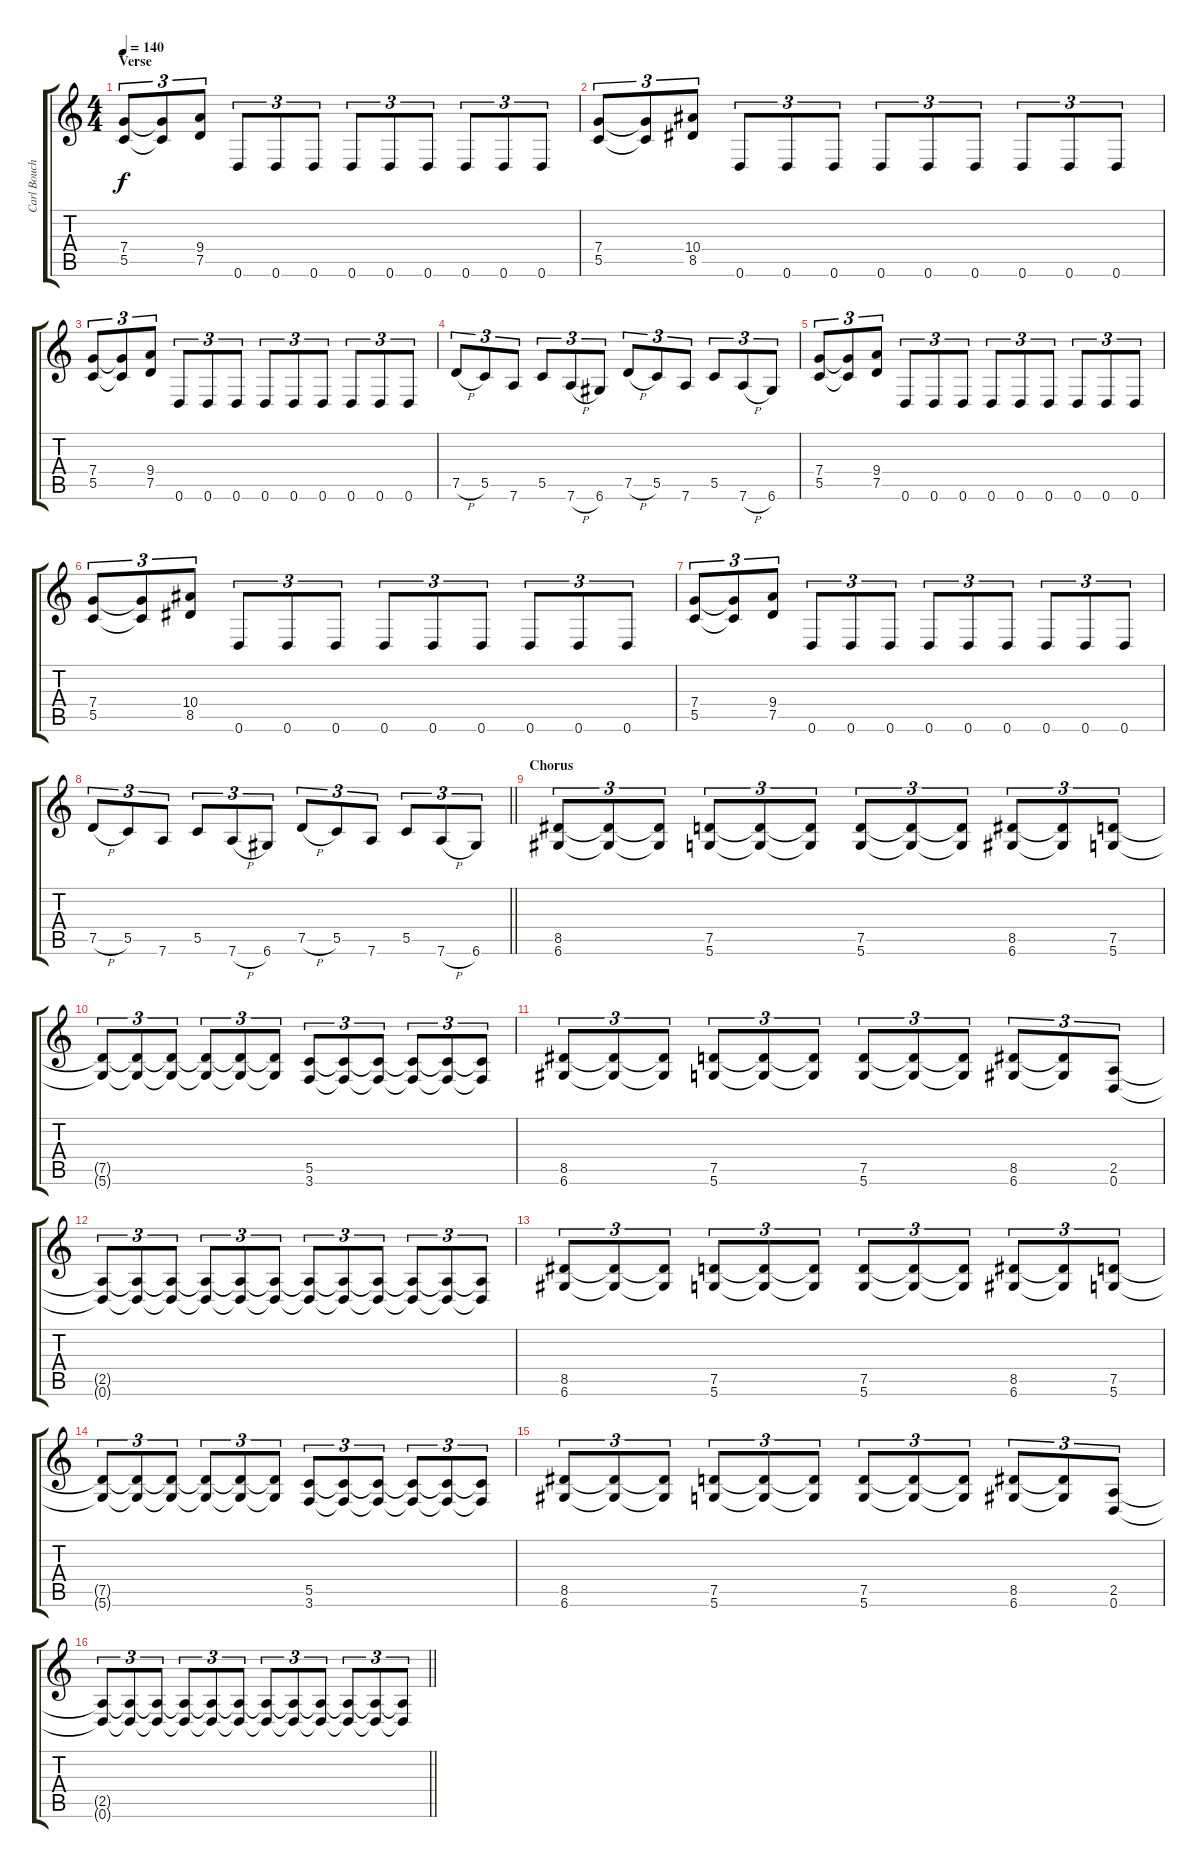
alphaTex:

\track ("Carl Bouchard" "Carl Bouch") {instrument distortionguitar}
\staff {score tabs}
\tuning (D4 A3 F3 C3 G2 D2) {hide}
\ts (4 4)
\section ("" "Verse")
\tempo 140
\clef g2
\ks c
(7.4 5.5).8{tu (3 2) dy f} (7.4{t} 5.5{t}).8{tu (3 2)} (9.4 7.5).8{tu (3 2)} 0.6.8{tu (3 2)} 0.6.8{tu (3 2)} 0.6.8{tu (3 2)} 0.6.8{tu (3 2)} 0.6.8{tu (3 2)} 0.6.8{tu (3 2)} 0.6.8{tu (3 2)} 0.6.8{tu (3 2)} 0.6.8{tu (3 2)} |
(7.4 5.5).8{tu (3 2)} (7.4{t} 5.5{t}).8{tu (3 2)} (10.4 8.5).8{tu (3 2)} 0.6.8{tu (3 2)} 0.6.8{tu (3 2)} 0.6.8{tu (3 2)} 0.6.8{tu (3 2)} 0.6.8{tu (3 2)} 0.6.8{tu (3 2)} 0.6.8{tu (3 2)} 0.6.8{tu (3 2)} 0.6.8{tu (3 2)} |
(7.4 5.5).8{tu (3 2)} (7.4{t} 5.5{t}).8{tu (3 2)} (9.4 7.5).8{tu (3 2)} 0.6.8{tu (3 2)} 0.6.8{tu (3 2)} 0.6.8{tu (3 2)} 0.6.8{tu (3 2)} 0.6.8{tu (3 2)} 0.6.8{tu (3 2)} 0.6.8{tu (3 2)} 0.6.8{tu (3 2)} 0.6.8{tu (3 2)} |
7.5{h}.8{tu (3 2)} 5.5.8{tu (3 2)} 7.6.8{tu (3 2)} 5.5.8{tu (3 2)} 7.6{h}.8{tu (3 2)} 6.6.8{tu (3 2)} 7.5{h}.8{tu (3 2)} 5.5.8{tu (3 2)} 7.6.8{tu (3 2)} 5.5.8{tu (3 2)} 7.6{h}.8{tu (3 2)} 6.6.8{tu (3 2)} |
(7.4 5.5).8{tu (3 2)} (7.4{t} 5.5{t}).8{tu (3 2)} (9.4 7.5).8{tu (3 2)} 0.6.8{tu (3 2)} 0.6.8{tu (3 2)} 0.6.8{tu (3 2)} 0.6.8{tu (3 2)} 0.6.8{tu (3 2)} 0.6.8{tu (3 2)} 0.6.8{tu (3 2)} 0.6.8{tu (3 2)} 0.6.8{tu (3 2)} |
(7.4 5.5).8{tu (3 2)} (7.4{t} 5.5{t}).8{tu (3 2)} (10.4 8.5).8{tu (3 2)} 0.6.8{tu (3 2)} 0.6.8{tu (3 2)} 0.6.8{tu (3 2)} 0.6.8{tu (3 2)} 0.6.8{tu (3 2)} 0.6.8{tu (3 2)} 0.6.8{tu (3 2)} 0.6.8{tu (3 2)} 0.6.8{tu (3 2)} |
(7.4 5.5).8{tu (3 2)} (7.4{t} 5.5{t}).8{tu (3 2)} (9.4 7.5).8{tu (3 2)} 0.6.8{tu (3 2)} 0.6.8{tu (3 2)} 0.6.8{tu (3 2)} 0.6.8{tu (3 2)} 0.6.8{tu (3 2)} 0.6.8{tu (3 2)} 0.6.8{tu (3 2)} 0.6.8{tu (3 2)} 0.6.8{tu (3 2)} |
\barLineRight lightlight
7.5{h}.8{tu (3 2)} 5.5.8{tu (3 2)} 7.6.8{tu (3 2)} 5.5.8{tu (3 2)} 7.6{h}.8{tu (3 2)} 6.6.8{tu (3 2)} 7.5{h}.8{tu (3 2)} 5.5.8{tu (3 2)} 7.6.8{tu (3 2)} 5.5.8{tu (3 2)} 7.6{h}.8{tu (3 2)} 6.6.8{tu (3 2)} |
\section ("" "Chorus")
(8.5 6.6).8{tu (3 2)} (8.5{t} 6.6{t}).8{tu (3 2)} (8.5{t} 6.6{t}).8{tu (3 2)} (7.5 5.6).8{tu (3 2)} (7.5{t} 5.6{t}).8{tu (3 2)} (7.5{t} 5.6{t}).8{tu (3 2)} (7.5 5.6).8{tu (3 2)} (7.5{t} 5.6{t}).8{tu (3 2)} (7.5{t} 5.6{t}).8{tu (3 2)} (8.5 6.6).8{tu (3 2)} (8.5{t} 6.6{t}).8{tu (3 2)} (7.5 5.6).8{tu (3 2)} |
(7.5{t} 5.6{t}).8{tu (3 2)} (7.5{t} 5.6{t}).8{tu (3 2)} (7.5{t} 5.6{t}).8{tu (3 2)} (7.5{t} 5.6{t}).8{tu (3 2)} (7.5{t} 5.6{t}).8{tu (3 2)} (7.5{t} 5.6{t}).8{tu (3 2)} (5.5 3.6).8{tu (3 2)} (5.5{t} 3.6{t}).8{tu (3 2)} (5.5{t} 3.6{t}).8{tu (3 2)} (5.5{t} 3.6{t}).8{tu (3 2)} (5.5{t} 3.6{t}).8{tu (3 2)} (5.5{t} 3.6{t}).8{tu (3 2)} |
(8.5 6.6).8{tu (3 2)} (8.5{t} 6.6{t}).8{tu (3 2)} (8.5{t} 6.6{t}).8{tu (3 2)} (7.5 5.6).8{tu (3 2)} (7.5{t} 5.6{t}).8{tu (3 2)} (7.5{t} 5.6{t}).8{tu (3 2)} (7.5 5.6).8{tu (3 2)} (7.5{t} 5.6{t}).8{tu (3 2)} (7.5{t} 5.6{t}).8{tu (3 2)} (8.5 6.6).8{tu (3 2)} (8.5{t} 6.6{t}).8{tu (3 2)} (2.5 0.6).8{tu (3 2)} |
(2.5{t} 0.6{t}).8{tu (3 2)} (2.5{t} 0.6{t}).8{tu (3 2)} (2.5{t} 0.6{t}).8{tu (3 2)} (2.5{t} 0.6{t}).8{tu (3 2)} (2.5{t} 0.6{t}).8{tu (3 2)} (2.5{t} 0.6{t}).8{tu (3 2)} (2.5{t} 0.6{t}).8{tu (3 2)} (2.5{t} 0.6{t}).8{tu (3 2)} (2.5{t} 0.6{t}).8{tu (3 2)} (2.5{t} 0.6{t}).8{tu (3 2)} (2.5{t} 0.6{t}).8{tu (3 2)} (2.5{t} 0.6{t}).8{tu (3 2)} |
(8.5 6.6).8{tu (3 2)} (8.5{t} 6.6{t}).8{tu (3 2)} (8.5{t} 6.6{t}).8{tu (3 2)} (7.5 5.6).8{tu (3 2)} (7.5{t} 5.6{t}).8{tu (3 2)} (7.5{t} 5.6{t}).8{tu (3 2)} (7.5 5.6).8{tu (3 2)} (7.5{t} 5.6{t}).8{tu (3 2)} (7.5{t} 5.6{t}).8{tu (3 2)} (8.5 6.6).8{tu (3 2)} (8.5{t} 6.6{t}).8{tu (3 2)} (7.5 5.6).8{tu (3 2)} |
(7.5{t} 5.6{t}).8{tu (3 2)} (7.5{t} 5.6{t}).8{tu (3 2)} (7.5{t} 5.6{t}).8{tu (3 2)} (7.5{t} 5.6{t}).8{tu (3 2)} (7.5{t} 5.6{t}).8{tu (3 2)} (7.5{t} 5.6{t}).8{tu (3 2)} (5.5 3.6).8{tu (3 2)} (5.5{t} 3.6{t}).8{tu (3 2)} (5.5{t} 3.6{t}).8{tu (3 2)} (5.5{t} 3.6{t}).8{tu (3 2)} (5.5{t} 3.6{t}).8{tu (3 2)} (5.5{t} 3.6{t}).8{tu (3 2)} |
(8.5 6.6).8{tu (3 2)} (8.5{t} 6.6{t}).8{tu (3 2)} (8.5{t} 6.6{t}).8{tu (3 2)} (7.5 5.6).8{tu (3 2)} (7.5{t} 5.6{t}).8{tu (3 2)} (7.5{t} 5.6{t}).8{tu (3 2)} (7.5 5.6).8{tu (3 2)} (7.5{t} 5.6{t}).8{tu (3 2)} (7.5{t} 5.6{t}).8{tu (3 2)} (8.5 6.6).8{tu (3 2)} (8.5{t} 6.6{t}).8{tu (3 2)} (2.5 0.6).8{tu (3 2)} |
\barLineRight lightlight
(2.5{t} 0.6{t}).8{tu (3 2)} (2.5{t} 0.6{t}).8{tu (3 2)} (2.5{t} 0.6{t}).8{tu (3 2)} (2.5{t} 0.6{t}).8{tu (3 2)} (2.5{t} 0.6{t}).8{tu (3 2)} (2.5{t} 0.6{t}).8{tu (3 2)} (2.5{t} 0.6{t}).8{tu (3 2)} (2.5{t} 0.6{t}).8{tu (3 2)} (2.5{t} 0.6{t}).8{tu (3 2)} (2.5{t} 0.6{t}).8{tu (3 2)} (2.5{t} 0.6{t}).8{tu (3 2)} (2.5{t} 0.6{t}).8{tu (3 2)}
